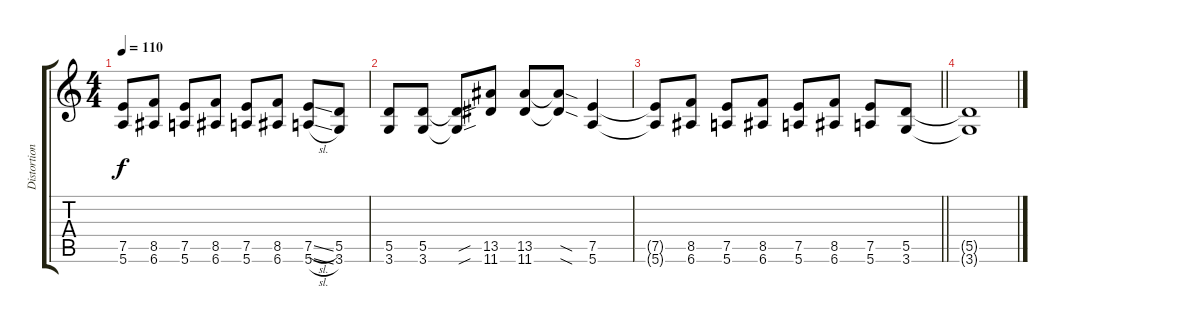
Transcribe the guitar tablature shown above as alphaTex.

\track ("Distortion I" "Distortion") {instrument distortionguitar}
\staff {score tabs}
\tuning (E4 B3 G3 D3 A2 E2) {hide}
\ts (4 4)
\tempo 110
\clef g2
\ks c
(7.5{t} 5.6{t}).8{dy f} (8.5 6.6).8 (7.5 5.6).8 (8.5 6.6).8 (7.5 5.6).8 (8.5 6.6).8 (7.5{sl} 5.6{sl}).8 (5.5 3.6).8 |
(5.5 3.6).8 (5.5 3.6).8 (5.5{sou t} 3.6{sou t}).8 (13.5 11.6).8 (13.5 11.6).8 (13.5{sod t} 11.6{sod t}).8 (7.5 5.6).4 |
\barLineRight lightlight
(7.5{t} 5.6{t}).8 (8.5 6.6).8 (7.5 5.6).8 (8.5 6.6).8 (7.5 5.6).8 (8.5 6.6).8 (7.5 5.6).8 (5.5 3.6).8 |
(5.5{t} 3.6{t}).1
